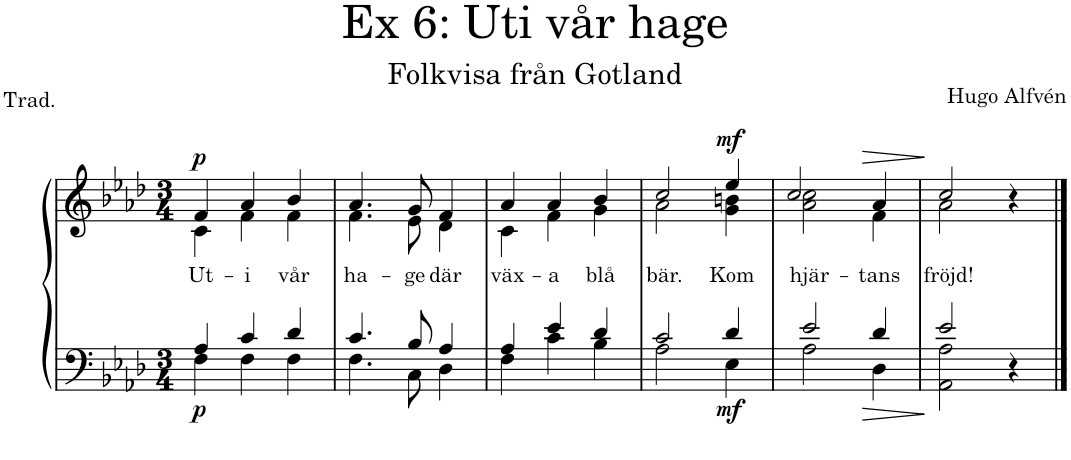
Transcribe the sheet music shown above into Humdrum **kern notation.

**kern	**kern	**text	**dynam
*part1	*part1	*part1	*part1
*staff2	*staff1	*staff1	*staff1/2
*I"Piano	*	*	*
*I'Pno.	*	*	*
*clefF4	*clefG2	*	*
*k[b-e-a-d-]	*k[b-e-a-d-]	*	*
*M3/4	*M3/4	*	*
=1	=1	=1	=1
*^	*	*	*
!	!	!	!LO:LY:b	!LO:DY:b=2
*	*	*^	*	*
!	!	!	!	!	!LO:DY:n=1:a
4A-/	4F\	4f/	4c\	Ut-	p p
!	!	!	!	!LO:LY:b	!
4c/	4F\	4a-/	4f\	-i	.
!	!	!	!	!LO:LY:b	!
4d-/	4F\	4b-/	4f\	vår	.
=2	=2	=2	=2	=2	=2
!	!	!	!	!LO:LY:b	!
4.c/	4.F\	4.a-/	4.f\	ha-	.
!	!	!	!	!LO:LY:b	!
8B-/	8C\	8g/	8e-\	-ge	.
!	!	!	!	!LO:LY:b	!
4A-/	4D-\	4f/	4d-\	där	.
=3	=3	=3	=3	=3	=3
!	!	!	!	!LO:LY:b	!
4A-/	4F\	4a-/	4c\	väx-	.
!	!	!	!	!LO:LY:b	!
4e-/	4c\	4a-/	4f\	-a	.
!	!	!	!	!LO:LY:b	!
4d-/	4B-\	4b-/	4g\	blå	.
=4	=4	=4	=4	=4	=4
!	!	!	!	!LO:LY:b	!
2c/	2A-\	2cc/	2a-\	bär.	.
!	!	!	!	!LO:LY:b	!LO:DY:b=2
!	!	!	!	!	!LO:DY:n=1:a
4d-/	4E-\	4ee-/	4g\ 4bn\	Kom	mf mf
=5	=5	=5	=5	=5	=5
!	!	!	!	!LO:LY:b	!
2e-/	2A-\	2cc/	2a-\ 2cc\	hjär-	.
!	!	!	!	!LO:LY:b	!LO:HP:b
4d-/	4D-\	4a-/	4f\	-tans	>
*v	*v	*	*	*	*
*	*v	*v	*	*
.	.	.	]
=6	=6	=6	=6
*^	*	*	*
!	!	!	!LO:LY:b	!
*	*	*^	*	*
2e-/	2AA-\ 2A-\	2cc/	2a-\	fröjd!	.
4r	4ryy	4r	4ryy	.	.
*v	*v	*	*	*	*
*	*v	*v	*	*
==	==	==	==
*-	*-	*-	*-
